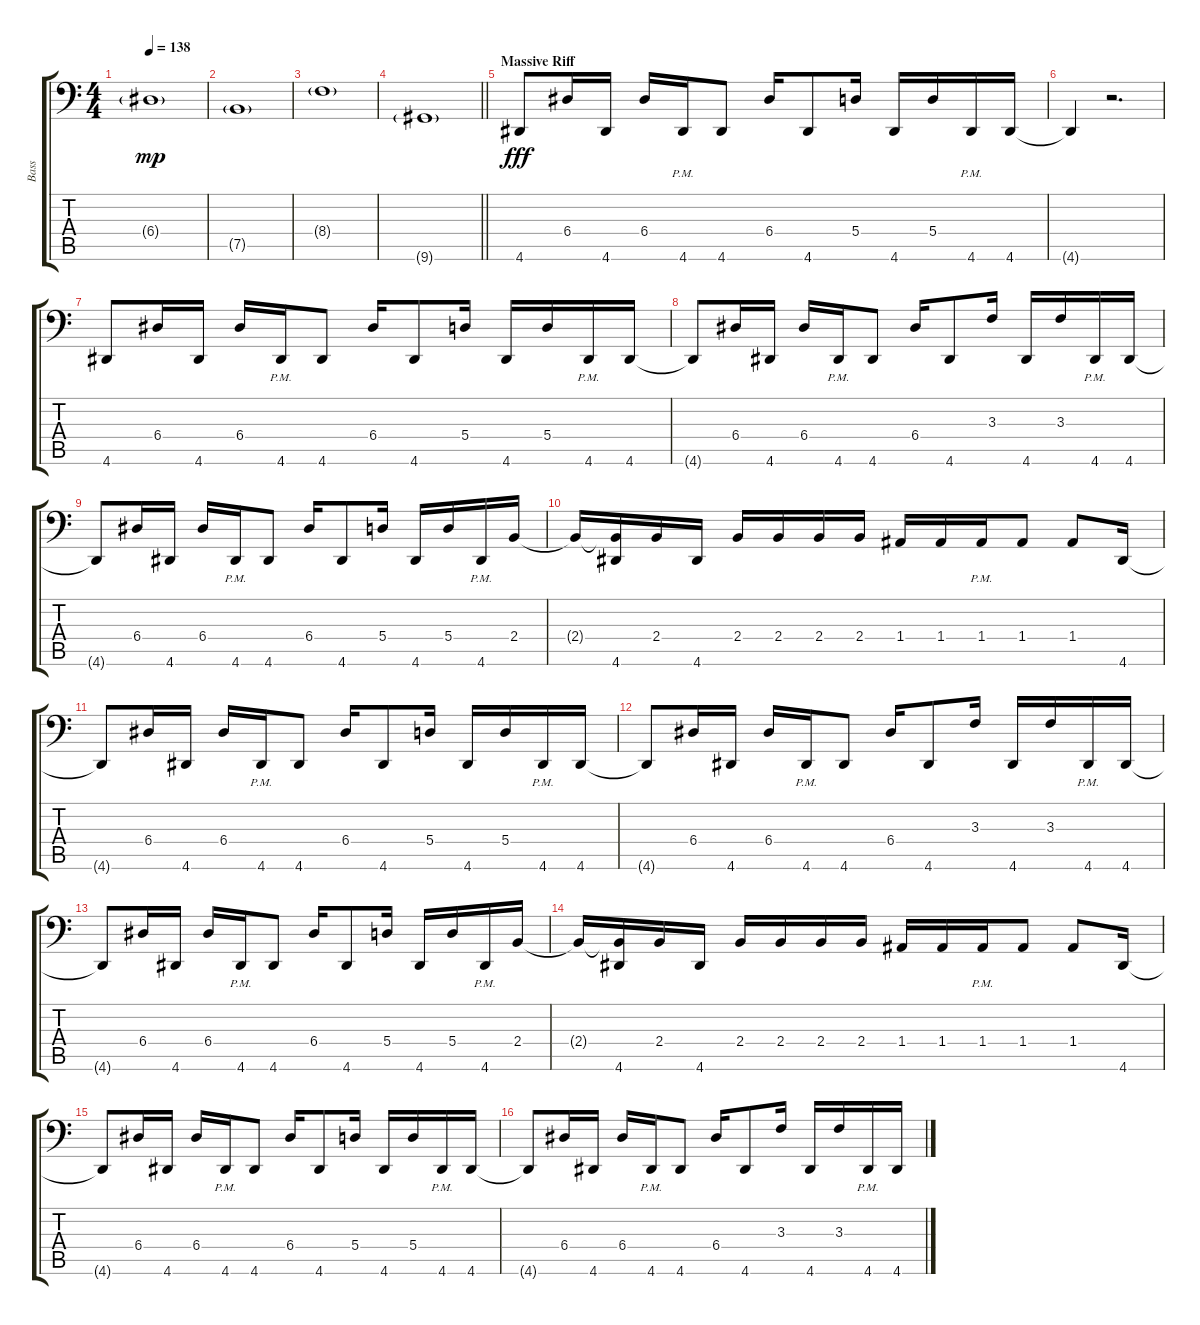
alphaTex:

\track ("Bass" "Bass") {instrument electricbassfinger}
\staff {score tabs}
\tuning (C3 G2 D2 A1 E1 B0) {hide}
\ts (4 4)
\tempo 138
\clef f4
\ks c
6.4{g}.1{dy mp} |
7.5{g}.1 |
8.4{g}.1 |
\barLineRight lightlight
9.6{g}.1 |
\section ("" "Massive Riff")
4.6.8{dy fff} 6.4.16 4.6.16 6.4.16 4.6{pm}.16 4.6.8 6.4.16 4.6.8 5.4.16 4.6.16 5.4.16 4.6{pm}.16 4.6.16 |
4.6{t}.4 r.2{d} |
4.6.8 6.4.16 4.6.16 6.4.16 4.6{pm}.16 4.6.8 6.4.16 4.6.8 5.4.16 4.6.16 5.4.16 4.6{pm}.16 4.6.16 |
4.6{t}.8 6.4.16 4.6.16 6.4.16 4.6{pm}.16 4.6.8 6.4.16 4.6.8 3.3.16 4.6.16 3.3.16 4.6{pm}.16 4.6.16 |
4.6{t}.8 6.4.16 4.6.16 6.4.16 4.6{pm}.16 4.6.8 6.4.16 4.6.8 5.4.16 4.6.16 5.4.16 4.6{pm}.16 2.4.16 |
2.4{t}.16 (2.4{t} 4.6).16 2.4.16 4.6.16 2.4.16 2.4.16 2.4.16 2.4.16 1.4.16 1.4.16 1.4{pm}.16 1.4.8 1.4.8 4.6.16 |
4.6{t}.8 6.4.16 4.6.16 6.4.16 4.6{pm}.16 4.6.8 6.4.16 4.6.8 5.4.16 4.6.16 5.4.16 4.6{pm}.16 4.6.16 |
4.6{t}.8 6.4.16 4.6.16 6.4.16 4.6{pm}.16 4.6.8 6.4.16 4.6.8 3.3.16 4.6.16 3.3.16 4.6{pm}.16 4.6.16 |
4.6{t}.8 6.4.16 4.6.16 6.4.16 4.6{pm}.16 4.6.8 6.4.16 4.6.8 5.4.16 4.6.16 5.4.16 4.6{pm}.16 2.4.16 |
2.4{t}.16 (2.4{t} 4.6).16 2.4.16 4.6.16 2.4.16 2.4.16 2.4.16 2.4.16 1.4.16 1.4.16 1.4{pm}.16 1.4.8 1.4.8 4.6.16 |
4.6{t}.8 6.4.16 4.6.16 6.4.16 4.6{pm}.16 4.6.8 6.4.16 4.6.8 5.4.16 4.6.16 5.4.16 4.6{pm}.16 4.6.16 |
4.6{t}.8 6.4.16 4.6.16 6.4.16 4.6{pm}.16 4.6.8 6.4.16 4.6.8 3.3.16 4.6.16 3.3.16 4.6{pm}.16 4.6.16
